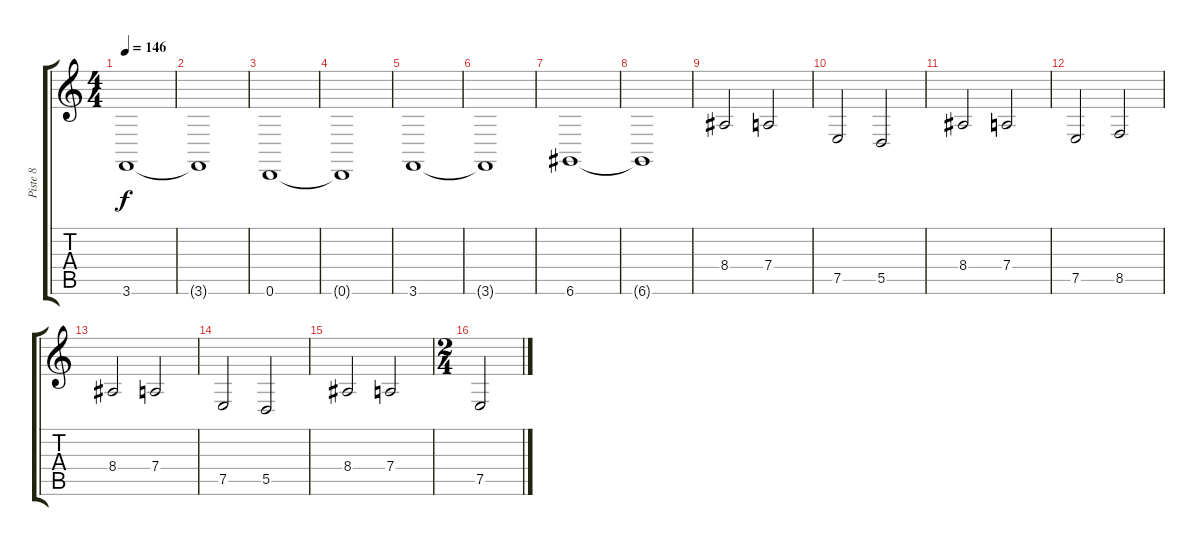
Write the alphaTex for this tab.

\track ("Piste 8" "Piste 8") {instrument oboe}
\staff {score tabs}
\tuning (E4 B3 G3 D3 A2 D2) {hide}
\ts (4 4)
\tempo 146
\clef g2
\ks c
3.6.1{dy f} |
3.6{t}.1 |
0.6.1 |
0.6{t}.1 |
3.6.1 |
3.6{t}.1 |
6.6.1 |
6.6{t}.1 |
8.4.2 7.4.2 |
7.5.2 5.5.2 |
8.4.2 7.4.2 |
7.5.2 8.5.2 |
8.4.2 7.4.2 |
7.5.2 5.5.2 |
8.4.2 7.4.2 |
\ts (2 4)
7.5.2
